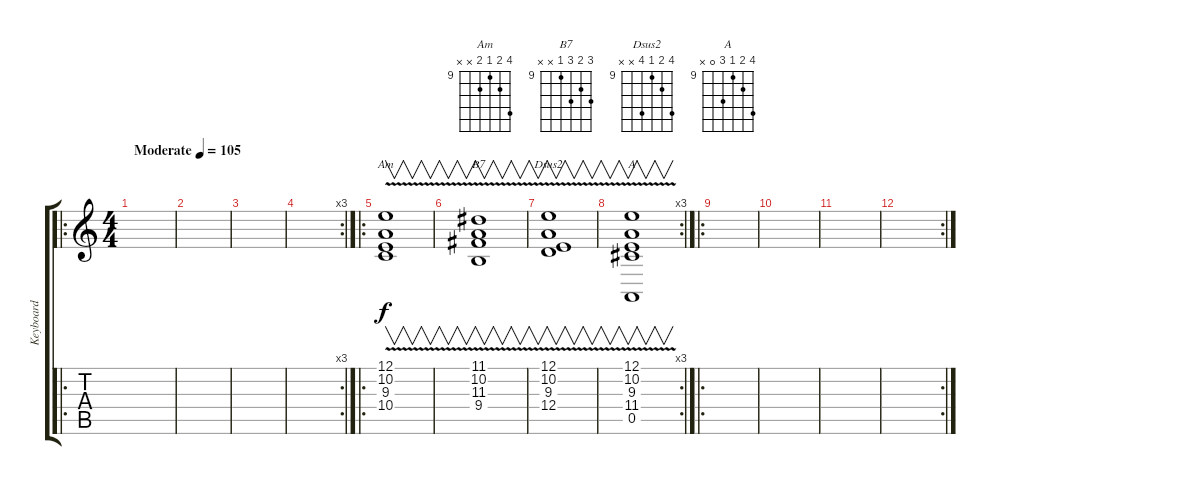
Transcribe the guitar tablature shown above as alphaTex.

\track ("Keyboard" "Keyboard") {instrument rockorgan}
\staff {score tabs}
\tuning (E4 B3 G3 D3 A2 E2) {hide}
\chord ("Am" 12 10 9 10 x x) {firstfret 9}
\chord ("B7" 11 10 11 9 x x) {firstfret 9}
\chord ("Dsus2" 12 10 9 12 x x) {firstfret 9}
\chord ("A" 12 10 9 11 0 x) {firstfret 9}
\ro
\ts (4 4)
\tempo (105 "Moderate")
\clef g2
\ks c
|
|
|
\rc 3
|
\ro
(12.1 10.2 9.3{v} 10.4).1{v ch "Am"} |
(11.1 10.2 11.3{v} 9.4).1{v ch "B7"} |
(12.1 10.2{v} 9.3 12.4).1{v ch "Dsus2"} |
\rc 3
(12.1 10.2 9.3{v} 11.4 0.5).1{v ch "A"} |
\ro
|
|
|
\rc 2
